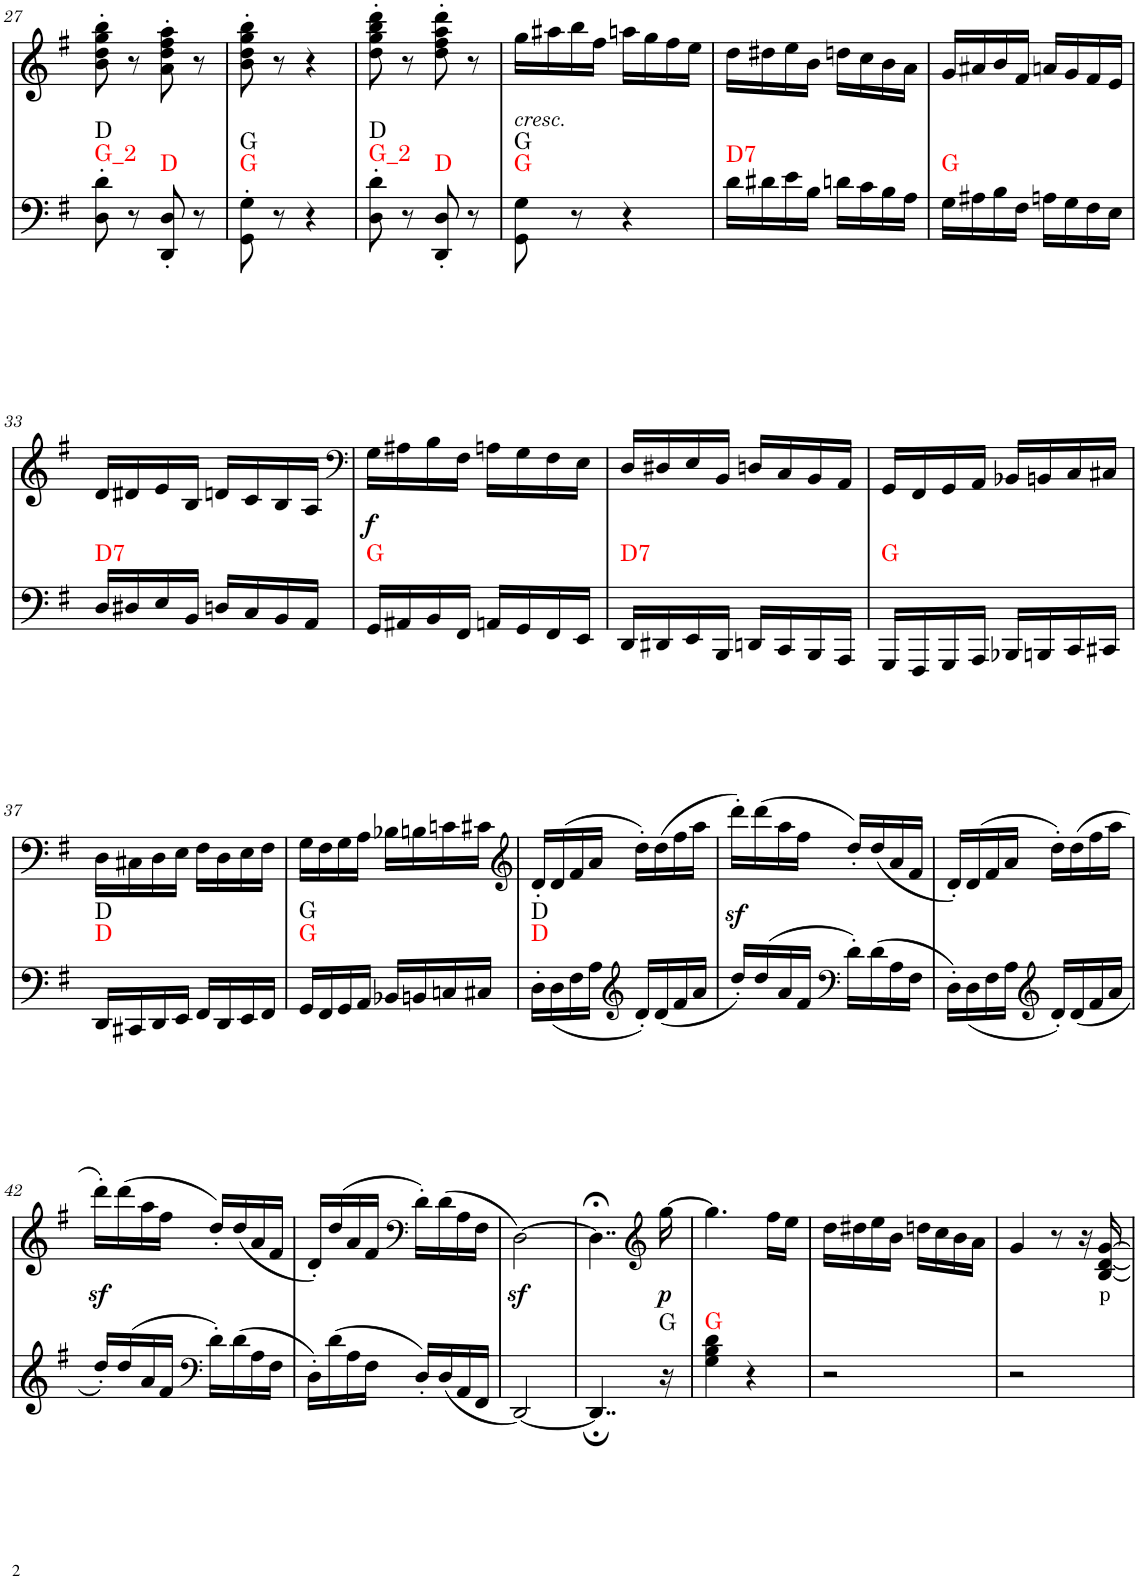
**kern	**harte	**kern	**text	**dynam
*part2	*part2	*part1	*part1	*part1
*staff2	*	*staff1	*staff1	*staff1
*I"piano	*	*I"piano	*	*
*I'Pno	*	*I'Pno	*	*
!!LO:PB:g=z
*clefF4	*	*clefG2	*	*
*k[f#]	*	*k[f#]	*	*
*G:	*	*G:	*	*
*M2/4	*	*M2/4	*	*
=27	=27	=27	=27	=27
!	!LO:H:n=1:kt=G_2	!	!	!
!	!LO:H:n=2:kt=D	!	!	!
8D\' 8d\'	N N	8b\' 8dd\' 8gg\' 8bb\'	.	.
8r	.	8r	.	.
!	!LO:H:kt=D	!	!	!
8DD/' 8D/'	N	8a\' 8dd\' 8ff#\' 8aa\'	.	.
8r	.	8r	.	.
=28	=28	=28	=28	=28
!	!LO:H:n=1:kt=G	!	!	!
!	!LO:H:n=2:kt=G	!	!	!
8GG\' 8G\'	N N	8b\' 8dd\' 8gg\' 8bb\'	.	.
8r	.	8r	.	.
4r	.	4r	.	.
=29	=29	=29	=29	=29
!	!LO:H:n=1:kt=G_2	!	!	!
!	!LO:H:n=2:kt=D	!	!	!
8D\' 8d\'	N N	8dd\' 8gg\' 8bb\' 8ddd\'	.	.
8r	.	8r	.	.
!	!LO:H:kt=D	!	!	!
8DD/' 8D/'	N	8dd\' 8ff#\' 8aa\' 8ddd\'	.	.
8r	.	8r	.	.
=30	=30	=30	=30	=30
!	!	!LO:TX:b:i:t=cresc.	!	!
!	!LO:H:n=1:kt=G	!	!LO:LY:b	!
!	!LO:H:n=2:kt=G	!	!	!
8GG\ 8G\	N N	16gg\LL	<	.
.	.	16aa#X\	.	.
8r	.	16bb\	.	.
.	.	16ff#\JJ	.	.
4r	.	16aan\LL	.	.
.	.	16gg\	.	.
.	.	16ff#\	.	.
.	.	16ee\JJ	.	.
=31	=31	=31	=31	=31
!	!LO:H:kt=D7	!	!	!
16d\LL	N	16dd\LL	.	.
16d#X\	.	16dd#X\	.	.
16e\	.	16ee\	.	.
16B\JJ	.	16b\JJ	.	.
16dn\LL	.	16ddn\LL	.	.
16c\	.	16cc\	.	.
16B\	.	16b\	.	.
16A\JJ	.	16a\JJ	.	.
=32	=32	=32	=32	=32
!	!LO:H:kt=G	!	!	!
16G\LL	N	16g/LL	.	.
16A#X\	.	16a#X/	.	.
16B\	.	16b/	.	.
16F#\JJ	.	16f#/JJ	.	.
16An\LL	.	16an/LL	.	.
16G\	.	16g/	.	.
16F#\	.	16f#/	.	.
16E\JJ	.	16e/JJ	.	.
!!LO:LB:g=z
=33	=33	=33	=33	=33
!	!LO:H:kt=D7	!	!	!
16D/LL	N	16d/LL	.	.
16D#X/	.	16d#X/	.	.
16E/	.	16e/	.	.
16BB/JJ	.	16B/JJ	.	.
16Dn/LL	.	16dn/LL	.	.
16C/	.	16c/	.	.
16BB/	.	16B/	.	.
16AA/JJ	.	16A/JJ	.	.
=34	=34	=34	=34	=34
*	*	*clefF4	*	*
!	!LO:H:kt=G	!	!LO:LY:b	!LO:DY:b
16GG/LL	N	16G\LL	f	f
16AA#X/	.	16A#X\	.	.
16BB/	.	16B\	.	.
16FF#/JJ	.	16F#\JJ	.	.
16AAn/LL	.	16An\LL	.	.
16GG/	.	16G\	.	.
16FF#/	.	16F#\	.	.
16EE/JJ	.	16E\JJ	.	.
=35	=35	=35	=35	=35
!	!LO:H:kt=D7	!	!	!
16DD/LL	N	16D/LL	.	.
16DD#X/	.	16D#X/	.	.
16EE/	.	16E/	.	.
16BBB/JJ	.	16BB/JJ	.	.
16DDn/LL	.	16Dn/LL	.	.
16CC/	.	16C/	.	.
16BBB/	.	16BB/	.	.
16AAA/JJ	.	16AA/JJ	.	.
=36	=36	=36	=36	=36
!	!LO:H:kt=G	!	!	!
16GGG/LL	N	16GG/LL	.	.
16FFF#/	.	16FF#/	.	.
16GGG/	.	16GG/	.	.
16AAA/JJ	.	16AA/JJ	.	.
16BBB-X/LL	.	16BB-X/LL	.	.
16BBBn/	.	16BBn/	.	.
16CC/	.	16C/	.	.
16CC#X/JJ	.	16C#X/JJ	.	.
!!LO:LB:g=z
=37	=37	=37	=37	=37
!	!LO:H:n=1:kt=D	!	!	!
!	!LO:H:n=2:kt=D	!	!	!
16DD/LL	N N	16D\LL	.	.
16CC#X/	.	16C#X\	.	.
16DD/	.	16D\	.	.
16EE/JJ	.	16E\JJ	.	.
16FF#/LL	.	16F#\LL	.	.
16DD/	.	16D\	.	.
16EE/	.	16E\	.	.
16FF#/JJ	.	16F#\JJ	.	.
=38	=38	=38	=38	=38
!	!LO:H:n=1:kt=G	!	!	!
!	!LO:H:n=2:kt=G	!	!	!
16GG/LL	N N	16G\LL	.	.
16FF#/	.	16F#\	.	.
16GG/	.	16G\	.	.
16AA/JJ	.	16A\JJ	.	.
16BB-X/LL	.	16B-X\LL	.	.
16BBn/	.	16Bn\	.	.
16Cn/	.	16cn\	.	.
16C#X/JJ	.	16c#X\JJ	.	.
=39	=39	=39	=39	=39
*	*	*clefG2	*	*
!	!LO:H:n=1:kt=D	!	!	!
!	!LO:H:n=2:kt=D	!	!	!
16D'\LL	N N	16d'/LL	.	.
(<16D\	.	(16d/	.	.
16F#\	.	16f#/	.	.
16A\JJ	.	16a/JJ	.	.
*clefG2	*	*	*	*
16d'/LL)	.	16dd'\LL)	.	.
(16d/	.	(16dd\	.	.
16f#/	.	16ff#\	.	.
16a/JJ	.	16aa\JJ	.	.
=40	=40	=40	=40	=40
!	!	!	!LO:LY:b	!
16dd'/LL)	.	16dddz<'\LL)	sf	.
(>16dd/	.	(16ddd\	.	.
16a/	.	16aa\	.	.
16f#/JJ	.	16ff#\JJ	.	.
*clefF4	*	*	*	*
16d'\LL)	.	16dd'/LL)	.	.
(16d\	.	(16dd/	.	.
16A\	.	16a/	.	.
16F#\JJ	.	16f#/JJ	.	.
=41	=41	=41	=41	=41
16D'\LL)	.	16d'/LL)	.	.
(<16D\	.	(16d/	.	.
16F#\	.	16f#/	.	.
16A\JJ	.	16a/JJ	.	.
*clefG2	*	*	*	*
16d'/LL)	.	16dd'\LL)	.	.
(16d/	.	(16dd\	.	.
16f#/	.	16ff#\	.	.
16a/JJ	.	16aa\JJ	.	.
!!LO:LB:g=z
=42	=42	=42	=42	=42
!	!	!	!LO:LY:b	!
16dd'/LL)	.	16dddz<'\LL)	sf	.
(16dd/	.	(>16ddd\	.	.
16a/	.	16aa\	.	.
16f#/JJ	.	16ff#\JJ	.	.
*clefF4	*	*	*	*
16d'\LL)	.	16dd'/LL)	.	.
(16d\	.	(16dd/	.	.
16A\	.	16a/	.	.
16F#\JJ	.	16f#/JJ	.	.
=43	=43	=43	=43	=43
16D'\LL)	.	16d'/LL)	.	.
(16d\	.	(16dd/	.	.
16A\	.	16a/	.	.
16F#\JJ	.	16f#/JJ	.	.
*	*	*clefF4	*	*
16D'/LL)	.	16d'\LL)	.	.
(16D/	.	(16d\	.	.
16AA/	.	16A\	.	.
16FF#/JJ	.	16F#\JJ	.	.
=44	=44	=44	=44	=44
!	!	!	!LO:LY:b	!
[2DD/)	.	[2Dz<\)	sf	.
=45	=45	=45	=45	=45
4..DD;/]	.	4..D;<\]	.	.
*	*	*clefG2	*	*
!	!LO:H:kt=G	!	!LO:LY:b	!LO:DY:b
16r	N	[16gg\	f	p
=46	=46	=46	=46	=46
!	!LO:H:kt=G	!	!	!
4G\ 4B\ 4d\	N	4.gg\]	.	.
4r	.	.	.	.
.	.	16ff#\LL	.	.
.	.	16ee\JJ	.	.
=47	=47	=47	=47	=47
2r	.	16dd\LL	.	.
.	.	16dd#X\	.	.
.	.	16ee\	.	.
.	.	16b\JJ	.	.
.	.	16ddn\LL	.	.
.	.	16cc\	.	.
.	.	16b\	.	.
.	.	16a\JJ	.	.
=48	=48	=48	=48	=48
2r	.	4g/	.	.
.	.	8r	.	.
.	.	16r	.	.
!	!	!	!LO:LY:b	!
.	.	[16B/ [16d/ [16g/	p	.
=	=	=	=	=
*-	*-	*-	*-	*-
